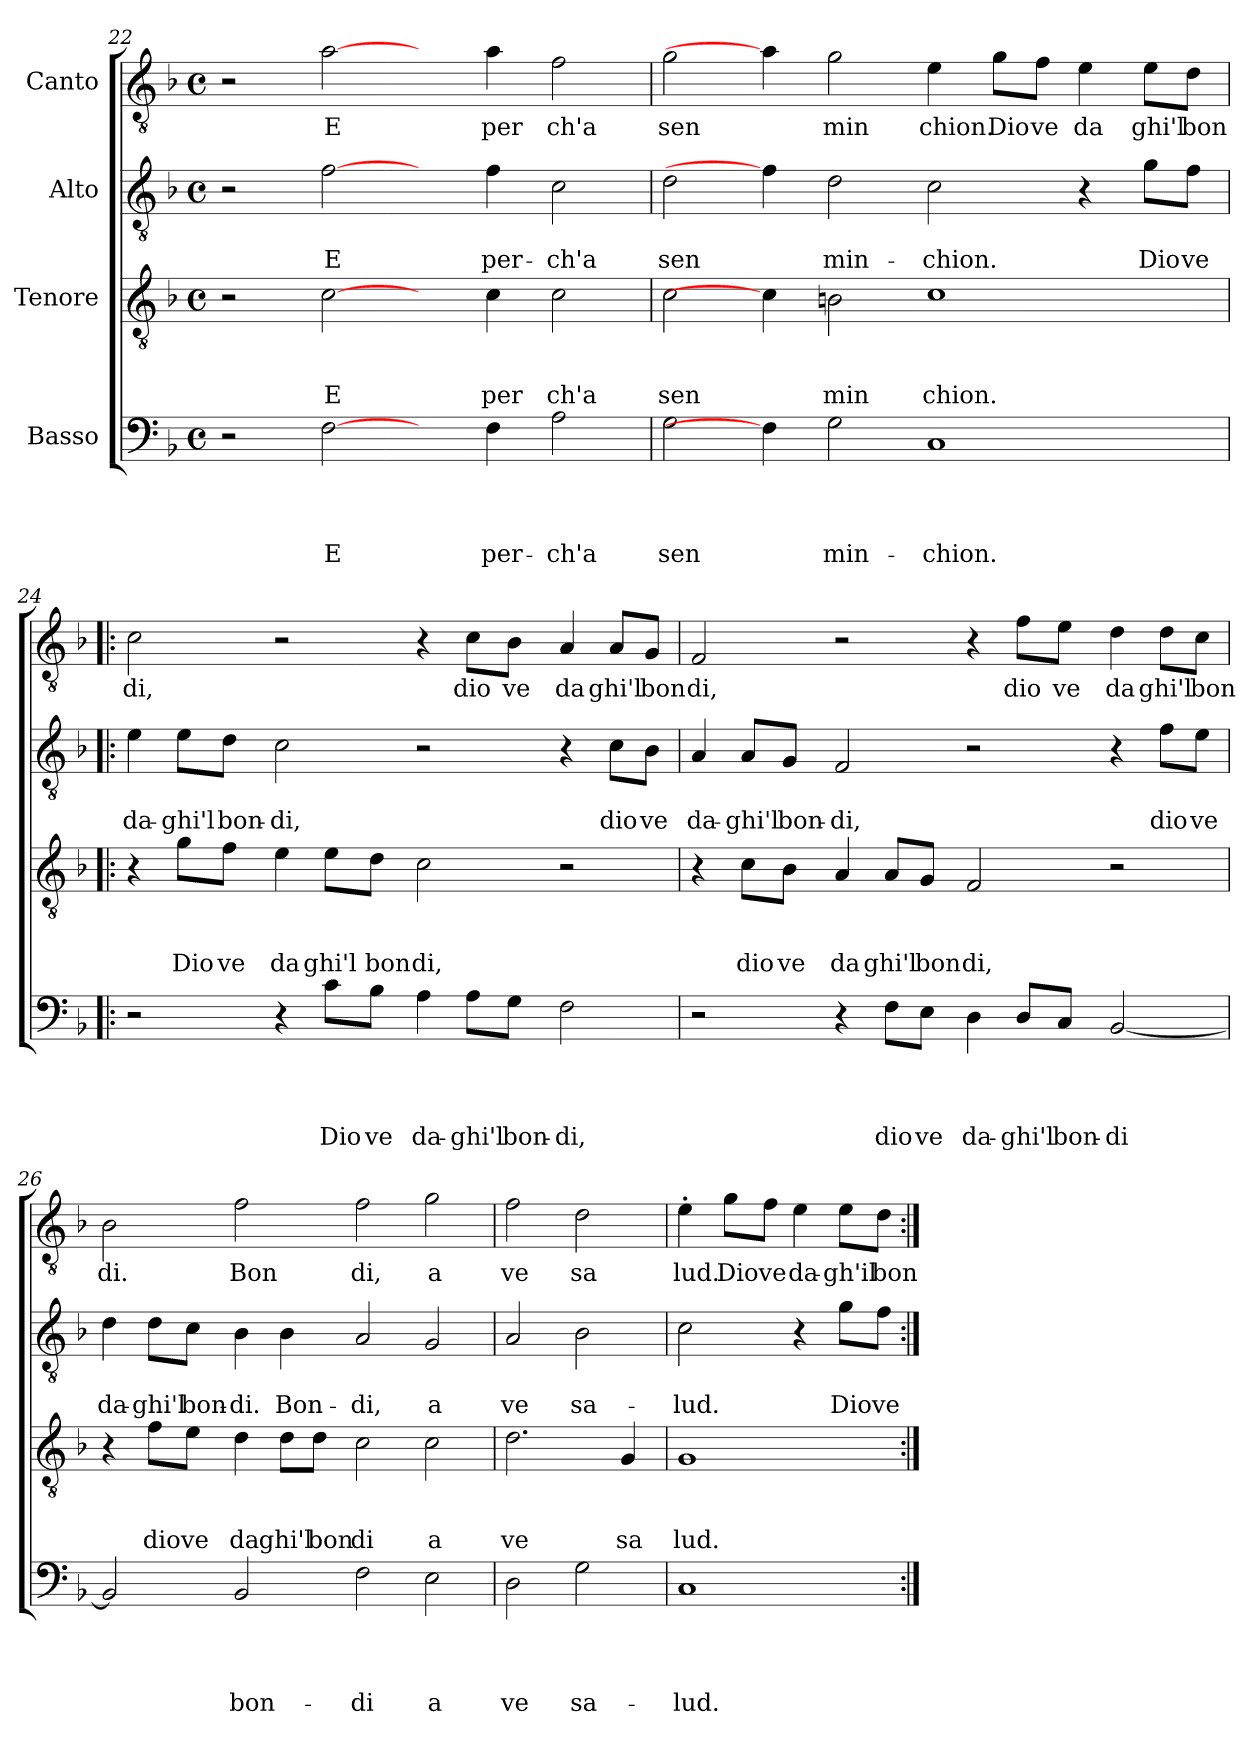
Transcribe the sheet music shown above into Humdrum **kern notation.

**kern	**text	**text	**text	**text	**kern	**text	**text	**text	**kern	**text	**text	**kern	**text
*part4	*part4	*part4	*part4	*part4	*part3	*part3	*part3	*part3	*part2	*part2	*part2	*part1	*part1
*staff4	*staff4	*staff4	*staff4	*staff4	*staff3	*staff3	*staff3	*staff3	*staff2	*staff2	*staff2	*staff1	*staff1
*I"Basso	*	*	*	*	*I"Tenore	*	*	*	*I"Alto	*	*	*I"Canto	*
!!LO:LB:g=z
*clefF4	*	*	*	*	*clefGv2	*	*	*	*clefGv2	*	*	*clefGv2	*
*k[b-]	*	*	*	*	*k[b-]	*	*	*	*k[b-]	*	*	*k[b-]	*
*F:	*	*	*	*	*F:	*	*	*	*F:	*	*	*F:	*
*M4/4	*	*	*	*	*M4/4	*	*	*	*M4/4	*	*	*M4/4	*
*met(c)	*	*	*	*	*met(c)	*	*	*	*met(c)	*	*	*met(c)	*
=22	=22	=22	=22	=22	=22	=22	=22	=22	=22	=22	=22	=22	=22
2r	.	.	.	.	2r	.	.	.	2r	.	.	2r	.
!	!	!	!	!LO:LY:b	!	!	!	!LO:LY:b	!	!	!LO:LY:b	!	!LO:LY:b
[2F\	.	.	.	E	[2c\	.	.	E	[2f\	.	E	[2a\	E
4ryy	.	.	.	.	4ryy	.	.	.	4ryy	.	.	4ryy	.
!	!	!	!	!LO:LY:b	!	!	!	!LO:LY:b	!	!	!LO:LY:b	!	!LO:LY:b
4F\	.	.	.	per-	4c\	.	.	per	4f\	.	per-	4a\	per
!	!	!	!	!LO:LY:b	!	!	!	!LO:LY:b	!	!	!LO:LY:b	!	!LO:LY:b
2A\	.	.	.	-ch'a	2c\	.	.	ch'a	2c\	.	-ch'a	2f\	ch'a
=23	=23	=23	=23	=23	=23	=23	=23	=23	=23	=23	=23	=23	=23
!	!	!	!	!LO:LY:b	!	!	!	!LO:LY:b	!	!	!LO:LY:b	!	!LO:LY:b
2G\	.	.	.	sen	2c\	.	.	sen	2d\	.	sen	2g\	sen
4F\]	.	.	.	.	4c\]	.	.	.	4f\]	.	.	4a\]	.
!	!	!	!	!LO:LY:b	!	!	!	!LO:LY:b	!	!	!LO:LY:b	!	!LO:LY:b
2G\	.	.	.	min-	2Bn\	.	.	min	2d\	.	min-	2g\	min
!	!	!	!	!LO:LY:b	!	!	!	!LO:LY:b	!	!	!LO:LY:b	!	!LO:LY:b
1C	.	.	.	-chion.	1c	.	.	chion.	2c\	.	-chion.	4e\	chion.
!	!	!	!	!	!	!	!	!	!	!	!	!	!LO:LY:b
.	.	.	.	.	.	.	.	.	.	.	.	8g\L	Dio
!	!	!	!	!	!	!	!	!	!	!	!	!	!LO:LY:b
.	.	.	.	.	.	.	.	.	.	.	.	8f\J	ve
!	!	!	!	!	!	!	!	!	!	!	!	!	!LO:LY:b
.	.	.	.	.	.	.	.	.	4r	.	.	4e\	da
!	!	!	!	!	!	!	!	!	!	!	!LO:LY:b	!	!LO:LY:b
.	.	.	.	.	.	.	.	.	8g\L	.	Dio	8e\L	ghi'l
!	!	!	!	!	!	!	!	!	!	!	!LO:LY:b	!	!LO:LY:b
.	.	.	.	.	.	.	.	.	8f\J	.	ve	8d\J	bon
=24!|:	=24!|:	=24!|:	=24!|:	=24!|:	=24!|:	=24!|:	=24!|:	=24!|:	=24!|:	=24!|:	=24!|:	=24!|:	=24!|:
!	!	!	!	!	!	!	!	!	!	!	!LO:LY:b	!	!LO:LY:b
2r	.	.	.	.	4r	.	.	.	4e\	.	da-	2c\	di,
!	!	!	!	!	!	!	!	!LO:LY:b	!	!	!LO:LY:b	!	!
.	.	.	.	.	8g\L	.	.	Dio	8e\L	.	-ghi'l	.	.
!	!	!	!	!	!	!	!	!LO:LY:b	!	!	!LO:LY:b	!	!
.	.	.	.	.	8f\J	.	.	ve	8d\J	.	bon-	.	.
!	!	!	!	!	!	!	!	!LO:LY:b	!	!	!LO:LY:b	!	!
4r	.	.	.	.	4e\	.	.	da	2c\	.	-di,	2r	.
!	!	!	!	!LO:LY:b	!	!	!	!LO:LY:b	!	!	!	!	!
8c\L	.	.	.	Dio	8e\L	.	.	ghi'l	.	.	.	.	.
!	!	!	!	!LO:LY:b	!	!	!	!LO:LY:b	!	!	!	!	!
8B-\J	.	.	.	ve	8d\J	.	.	bon	.	.	.	.	.
!	!	!	!	!LO:LY:b	!	!	!	!LO:LY:b	!	!	!	!	!
4A\	.	.	.	da-	2c\	.	.	di,	2r	.	.	4r	.
!	!	!	!	!LO:LY:b	!	!	!	!	!	!	!	!	!LO:LY:b
8A\L	.	.	.	-ghi'l	.	.	.	.	.	.	.	8c\L	dio
!	!	!	!	!LO:LY:b	!	!	!	!	!	!	!	!	!LO:LY:b
8G\J	.	.	.	bon-	.	.	.	.	.	.	.	8B-\J	ve
!	!	!	!	!LO:LY:b	!	!	!	!	!	!	!	!	!LO:LY:b
2F\	.	.	.	-di,	2r	.	.	.	4r	.	.	4A/	da
!	!	!	!	!	!	!	!	!	!	!	!LO:LY:b	!	!LO:LY:b
.	.	.	.	.	.	.	.	.	8c\L	.	dio	8A/L	ghi'l
!	!	!	!	!	!	!	!	!	!	!	!LO:LY:b	!	!LO:LY:b
.	.	.	.	.	.	.	.	.	8B-\J	.	ve	8G/J	bon
!!LO:PB:g=z
=25	=25	=25	=25	=25	=25	=25	=25	=25	=25	=25	=25	=25	=25
!	!	!	!	!	!	!	!	!	!	!	!LO:LY:b	!	!LO:LY:b
2r	.	.	.	.	4r	.	.	.	4A/	.	da-	2F/	di,
!	!	!	!	!	!	!	!	!LO:LY:b	!	!	!LO:LY:b	!	!
.	.	.	.	.	8c\L	.	.	dio	8A/L	.	-ghi'l	.	.
!	!	!	!	!	!	!	!	!LO:LY:b	!	!	!LO:LY:b	!	!
.	.	.	.	.	8B-\J	.	.	ve	8G/J	.	bon-	.	.
!	!	!	!	!	!	!	!	!LO:LY:b	!	!	!LO:LY:b	!	!
4r	.	.	.	.	4A/	.	.	da	2F/	.	-di,	2r	.
!	!	!	!	!LO:LY:b	!	!	!	!LO:LY:b	!	!	!	!	!
8F\L	.	.	.	dio	8A/L	.	.	ghi'l	.	.	.	.	.
!	!	!	!	!LO:LY:b	!	!	!	!LO:LY:b	!	!	!	!	!
8E\J	.	.	.	ve	8G/J	.	.	bon	.	.	.	.	.
!	!	!	!	!LO:LY:b	!	!	!	!LO:LY:b	!	!	!	!	!
4D\	.	.	.	da-	2F/	.	.	di,	2r	.	.	4r	.
!	!	!	!	!LO:LY:b	!	!	!	!	!	!	!	!	!LO:LY:b
8D/L	.	.	.	-ghi'l	.	.	.	.	.	.	.	8f\L	dio
!	!	!	!	!LO:LY:b	!	!	!	!	!	!	!	!	!LO:LY:b
8C/J	.	.	.	bon-	.	.	.	.	.	.	.	8e\J	ve
!	!	!	!	!LO:LY:b	!	!	!	!	!	!	!	!	!LO:LY:b
[<2BB-/	.	.	.	-di	2r	.	.	.	4r	.	.	4d\	da
!	!	!	!	!	!	!	!	!	!	!	!LO:LY:b	!	!LO:LY:b
.	.	.	.	.	.	.	.	.	8f\L	.	dio	8d\L	ghi'l
!	!	!	!	!	!	!	!	!	!	!	!LO:LY:b	!	!LO:LY:b
.	.	.	.	.	.	.	.	.	8e\J	.	ve	8c\J	bon
=26	=26	=26	=26	=26	=26	=26	=26	=26	=26	=26	=26	=26	=26
!	!	!	!	!	!	!	!	!	!	!	!LO:LY:b	!	!LO:LY:b
2BB-/]	.	.	.	.	4r	.	.	.	4d\	.	da-	2B-\	di.
!	!	!	!	!	!	!	!	!LO:LY:b	!	!	!LO:LY:b	!	!
.	.	.	.	.	8f\L	.	.	dio	8d\L	.	-ghi'l	.	.
!	!	!	!	!	!	!	!	!LO:LY:b	!	!	!LO:LY:b	!	!
.	.	.	.	.	8e\J	.	.	ve	8c\J	.	bon-	.	.
!	!	!	!	!LO:LY:b	!	!	!	!LO:LY:b	!	!	!LO:LY:b	!	!LO:LY:b
2BB-/	.	.	.	bon-	4d\	.	.	da	4B-\	.	-di.	2f\	Bon
!	!	!	!	!	!	!	!	!LO:LY:b	!	!	!LO:LY:b	!	!
.	.	.	.	.	8d\L	.	.	ghi'l	4B-\	.	Bon-	.	.
!	!	!	!	!	!	!	!	!LO:LY:b	!	!	!	!	!
.	.	.	.	.	8d\J	.	.	bon	.	.	.	.	.
!	!	!	!	!LO:LY:b	!	!	!	!LO:LY:b	!	!	!LO:LY:b	!	!LO:LY:b
2F\	.	.	.	-di	2c\	.	.	di	2A/	.	-di,	2f\	di,
!	!	!	!	!LO:LY:b	!	!	!	!LO:LY:b	!	!	!LO:LY:b	!	!LO:LY:b
2E\	.	.	.	a	2c\	.	.	a	2G/	.	a	2g\	a
=27	=27	=27	=27	=27	=27	=27	=27	=27	=27	=27	=27	=27	=27
!	!	!	!	!LO:LY:b	!	!	!	!LO:LY:b	!	!	!LO:LY:b	!	!LO:LY:b
2D\	.	.	.	ve	2.d\	.	.	ve	2A/	.	ve	2f\	ve
!	!	!	!	!LO:LY:b	!	!	!	!	!	!	!LO:LY:b	!	!LO:LY:b
2G\	.	.	.	sa-	.	.	.	.	2B-\	.	sa-	2d\	sa
!	!	!	!	!	!	!	!	!LO:LY:b	!	!	!	!	!
.	.	.	.	.	4G/	.	.	sa	.	.	.	.	.
!!LO:LB:g=z
=28	=28	=28	=28	=28	=28	=28	=28	=28	=28	=28	=28	=28	=28
!	!	!	!	!LO:LY:b	!	!	!	!LO:LY:b	!	!	!LO:LY:b	!	!LO:LY:b
1C	.	.	.	-lud.	1G	.	.	lud.	2c\	.	-lud.	4e'>\	lud.
!	!	!	!	!	!	!	!	!	!	!	!	!	!LO:LY:b
.	.	.	.	.	.	.	.	.	.	.	.	8g\L	Dio
!	!	!	!	!	!	!	!	!	!	!	!	!	!LO:LY:b
.	.	.	.	.	.	.	.	.	.	.	.	8f\J	ve
!	!	!	!	!	!	!	!	!	!	!	!	!	!LO:LY:b
.	.	.	.	.	.	.	.	.	4r	.	.	4e\	da-
!	!	!	!	!	!	!	!	!	!	!	!LO:LY:b	!	!LO:LY:b
.	.	.	.	.	.	.	.	.	8g\L	.	Dio	8e\L	-gh'il
!	!	!	!	!	!	!	!	!	!	!	!LO:LY:b	!	!LO:LY:b
.	.	.	.	.	.	.	.	.	8f\J	.	ve	8d\J	bon-
=:|!	=:|!	=:|!	=:|!	=:|!	=:|!	=:|!	=:|!	=:|!	=:|!	=:|!	=:|!	=:|!	=:|!
*-	*-	*-	*-	*-	*-	*-	*-	*-	*-	*-	*-	*-	*-
